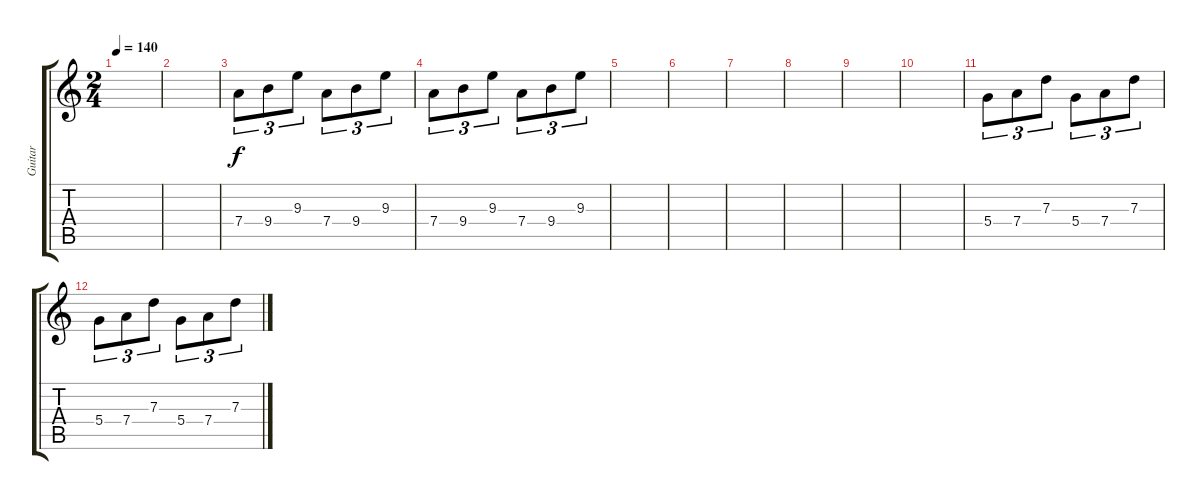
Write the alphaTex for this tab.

\track ("Guitar" "Guitar") {instrument overdrivenguitar}
\staff {score tabs}
\tuning (E4 B3 G3 D3 A2 E2) {hide}
\ts (2 4)
\tempo 140
\clef g2
\ks c
|
|
7.4.8{tu (3 2)} 9.4.8{tu (3 2)} 9.3.8{tu (3 2)} 7.4.8{tu (3 2)} 9.4.8{tu (3 2)} 9.3.8{tu (3 2)} |
7.4.8{tu (3 2)} 9.4.8{tu (3 2)} 9.3.8{tu (3 2)} 7.4.8{tu (3 2)} 9.4.8{tu (3 2)} 9.3.8{tu (3 2)} |
|
|
|
|
|
|
5.4.8{tu (3 2)} 7.4.8{tu (3 2)} 7.3.8{tu (3 2)} 5.4.8{tu (3 2)} 7.4.8{tu (3 2)} 7.3.8{tu (3 2)} |
5.4.8{tu (3 2)} 7.4.8{tu (3 2)} 7.3.8{tu (3 2)} 5.4.8{tu (3 2)} 7.4.8{tu (3 2)} 7.3.8{tu (3 2)}
